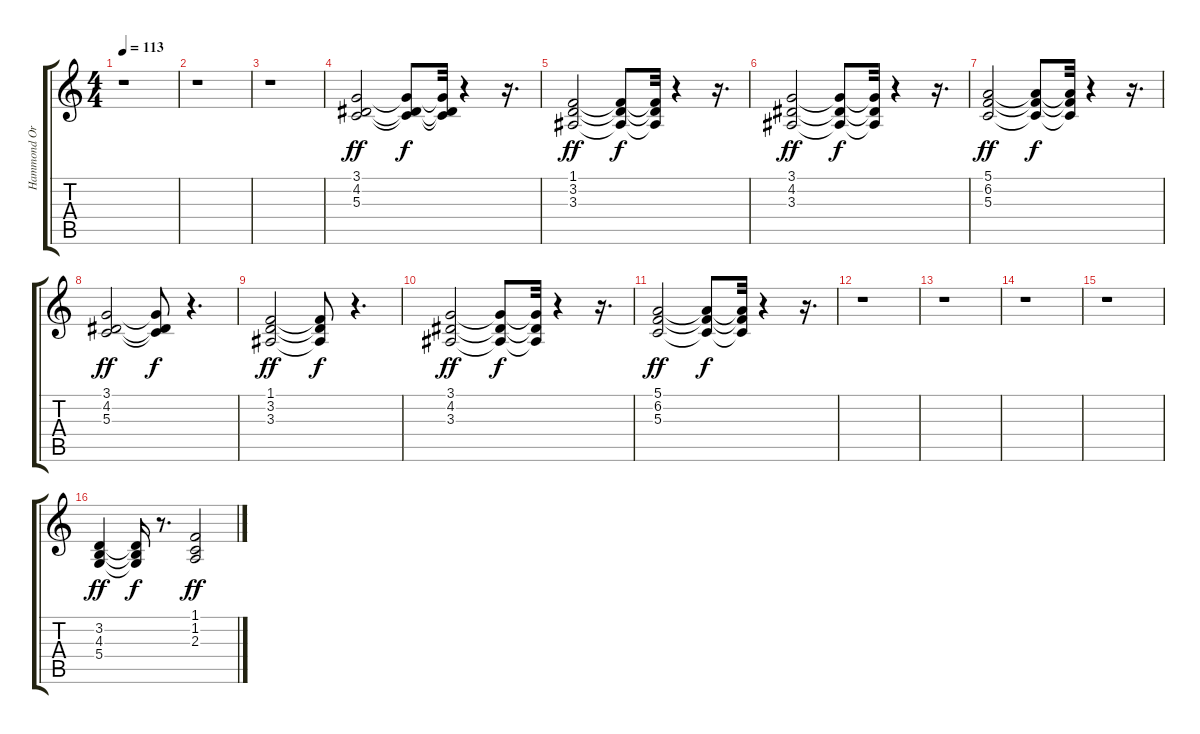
\track ("Hammond Organ" "Hammond Or") {instrument drawbarorgan}
\staff {score tabs}
\tuning (E4 B3 G3 D3 A2 E2) {hide}
\ts (4 4)
\tempo 113
\clef g2
\ks c
r.1{dy f} |
r.1 |
r.1 |
(3.1 4.2 5.3).2{dy ff} (3.1{t} 4.2{t} 5.3{t}).8{dy f} (3.1{t} 4.2{t} 5.3{t}).32 r.4 r.16{d} |
(1.1 3.2 3.3).2{dy ff} (1.1{t} 3.2{t} 3.3{t}).8{dy f} (1.1{t} 3.2{t} 3.3{t}).32 r.4 r.16{d} |
(3.1 4.2 3.3).2{dy ff} (3.1{t} 4.2{t} 3.3{t}).8{dy f} (3.1{t} 4.2{t} 3.3{t}).32 r.4 r.16{d} |
(5.1 6.2 5.3).2{dy ff} (5.1{t} 6.2{t} 5.3{t}).8{dy f} (5.1{t} 6.2{t} 5.3{t}).32 r.4 r.16{d} |
(3.1 4.2 5.3).2{dy ff} (3.1{t} 4.2{t} 5.3{t}).8{dy f} r.4{d} |
(1.1 3.2 3.3).2{dy ff} (1.1{t} 3.2{t} 3.3{t}).8{dy f} r.4{d} |
(3.1 4.2 3.3).2{dy ff} (3.1{t} 4.2{t} 3.3{t}).8{dy f} (3.1{t} 4.2{t} 3.3{t}).32 r.4 r.16{d} |
(5.1 6.2 5.3).2{dy ff} (5.1{t} 6.2{t} 5.3{t}).8{dy f} (5.1{t} 6.2{t} 5.3{t}).32 r.4 r.16{d} |
r.1 |
r.1 |
r.1 |
r.1 |
(3.2 4.3 5.4).4{dy ff} (3.2{t} 4.3{t} 5.4{t}).16{dy f} r.8{d} (1.1 1.2 2.3).2{dy ff}
